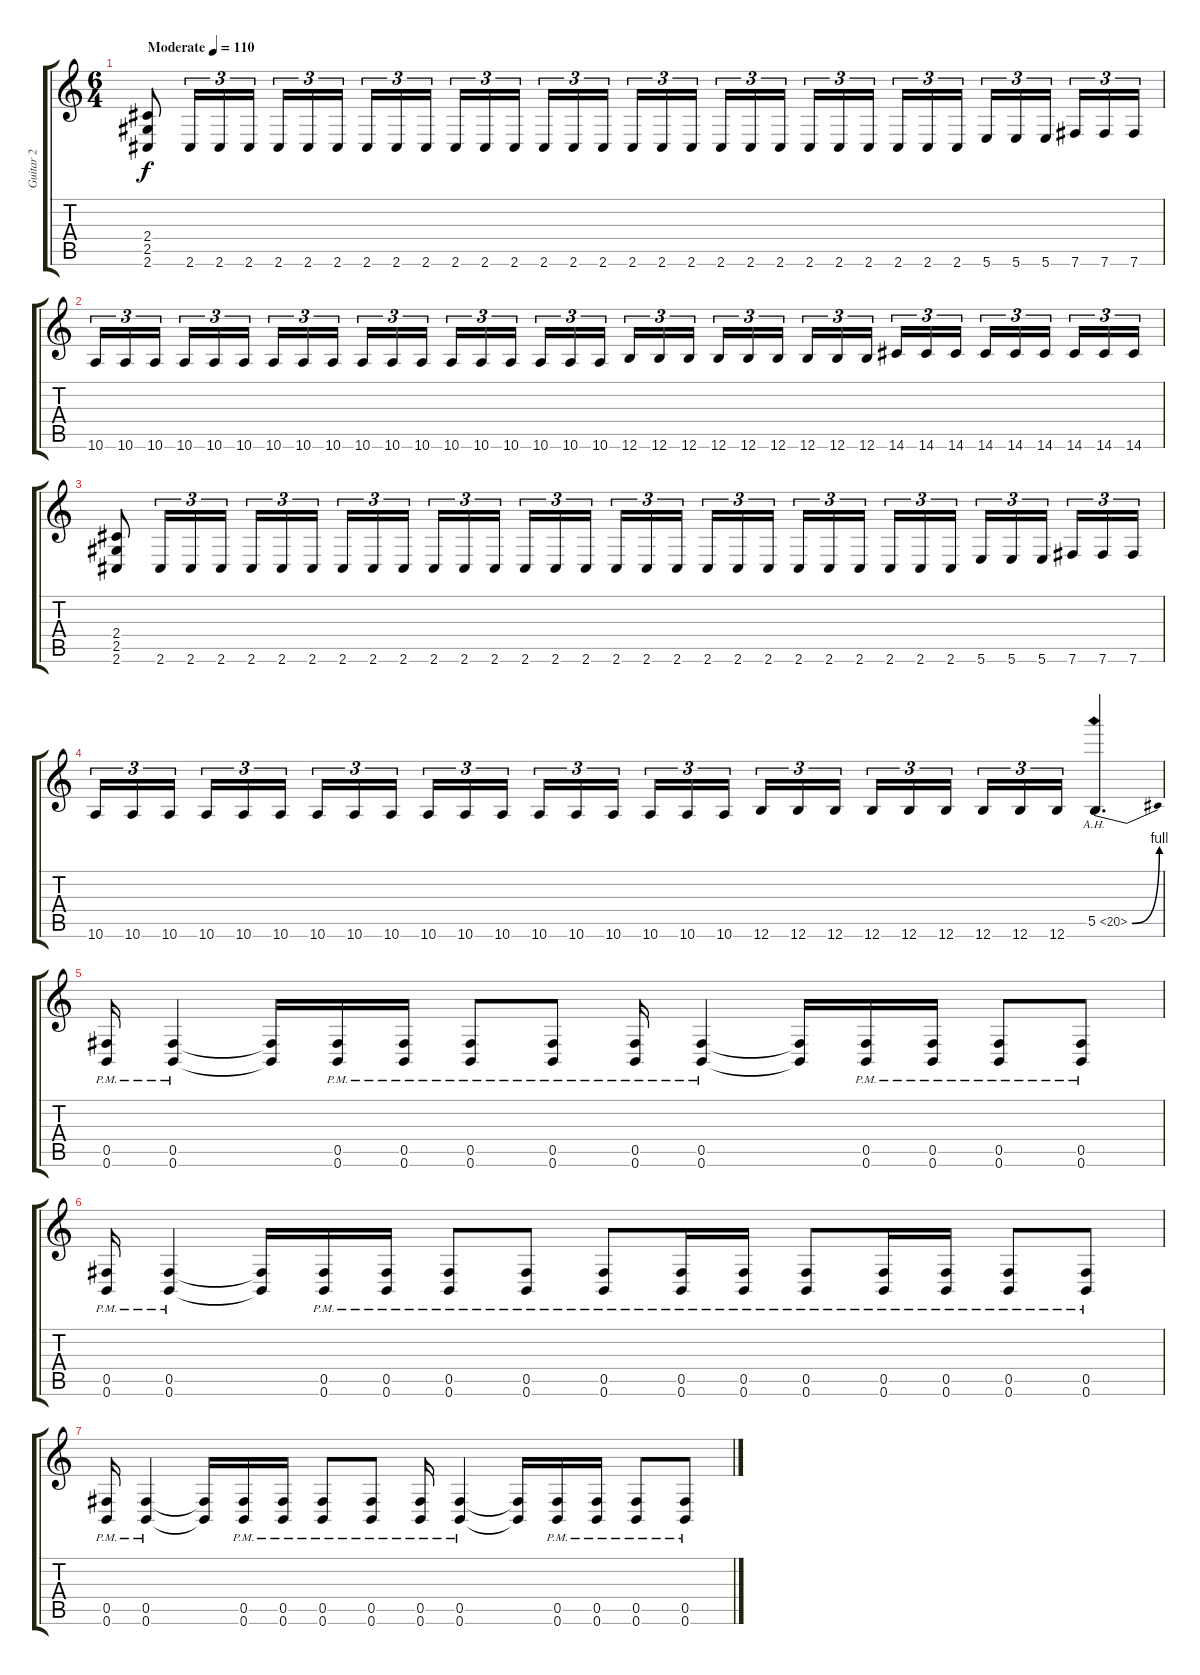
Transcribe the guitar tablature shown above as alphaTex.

\track ("Guitar 2" "Guitar 2") {solo instrument distortionguitar}
\staff {score tabs}
\tuning (Db4 Ab3 E3 B2 Gb2 B1) {hide}
\ts (6 4)
\tempo (110 "Moderate")
\clef g2
\ks c
(2.4 2.5 2.6).8{dy f instrument distortionguitar} 2.6.16{tu (3 2)} 2.6.16{tu (3 2)} 2.6.16{tu (3 2) beam splitsecondary} 2.6.16{tu (3 2)} 2.6.16{tu (3 2)} 2.6.16{tu (3 2) beam splitsecondary} 2.6.16{tu (3 2)} 2.6.16{tu (3 2)} 2.6.16{tu (3 2) beam splitsecondary} 2.6.16{tu (3 2)} 2.6.16{tu (3 2)} 2.6.16{tu (3 2) beam splitsecondary} 2.6.16{tu (3 2)} 2.6.16{tu (3 2)} 2.6.16{tu (3 2)} 2.6.16{tu (3 2)} 2.6.16{tu (3 2)} 2.6.16{tu (3 2) beam splitsecondary} 2.6.16{tu (3 2)} 2.6.16{tu (3 2)} 2.6.16{tu (3 2) beam splitsecondary} 2.6.16{tu (3 2)} 2.6.16{tu (3 2)} 2.6.16{tu (3 2) beam splitsecondary} 2.6.16{tu (3 2)} 2.6.16{tu (3 2)} 2.6.16{tu (3 2) beam splitsecondary} 5.6.16{tu (3 2)} 5.6.16{tu (3 2)} 5.6.16{tu (3 2) beam splitsecondary} 7.6.16{tu (3 2)} 7.6.16{tu (3 2)} 7.6.16{tu (3 2)} |
10.6.16{tu (3 2)} 10.6.16{tu (3 2)} 10.6.16{tu (3 2) beam splitsecondary} 10.6.16{tu (3 2)} 10.6.16{tu (3 2)} 10.6.16{tu (3 2) beam splitsecondary} 10.6.16{tu (3 2)} 10.6.16{tu (3 2)} 10.6.16{tu (3 2) beam splitsecondary} 10.6.16{tu (3 2)} 10.6.16{tu (3 2)} 10.6.16{tu (3 2) beam splitsecondary} 10.6.16{tu (3 2)} 10.6.16{tu (3 2)} 10.6.16{tu (3 2) beam splitsecondary} 10.6.16{tu (3 2)} 10.6.16{tu (3 2)} 10.6.16{tu (3 2)} 12.6.16{tu (3 2)} 12.6.16{tu (3 2)} 12.6.16{tu (3 2) beam splitsecondary} 12.6.16{tu (3 2)} 12.6.16{tu (3 2)} 12.6.16{tu (3 2) beam splitsecondary} 12.6.16{tu (3 2)} 12.6.16{tu (3 2)} 12.6.16{tu (3 2) beam splitsecondary} 14.6.16{tu (3 2)} 14.6.16{tu (3 2)} 14.6.16{tu (3 2) beam splitsecondary} 14.6.16{tu (3 2)} 14.6.16{tu (3 2)} 14.6.16{tu (3 2) beam splitsecondary} 14.6.16{tu (3 2)} 14.6.16{tu (3 2)} 14.6.16{tu (3 2)} |
(2.4 2.5 2.6).8 2.6.16{tu (3 2)} 2.6.16{tu (3 2)} 2.6.16{tu (3 2) beam splitsecondary} 2.6.16{tu (3 2)} 2.6.16{tu (3 2)} 2.6.16{tu (3 2) beam splitsecondary} 2.6.16{tu (3 2)} 2.6.16{tu (3 2)} 2.6.16{tu (3 2) beam splitsecondary} 2.6.16{tu (3 2)} 2.6.16{tu (3 2)} 2.6.16{tu (3 2) beam splitsecondary} 2.6.16{tu (3 2)} 2.6.16{tu (3 2)} 2.6.16{tu (3 2)} 2.6.16{tu (3 2)} 2.6.16{tu (3 2)} 2.6.16{tu (3 2) beam splitsecondary} 2.6.16{tu (3 2)} 2.6.16{tu (3 2)} 2.6.16{tu (3 2) beam splitsecondary} 2.6.16{tu (3 2)} 2.6.16{tu (3 2)} 2.6.16{tu (3 2) beam splitsecondary} 2.6.16{tu (3 2)} 2.6.16{tu (3 2)} 2.6.16{tu (3 2) beam splitsecondary} 5.6.16{tu (3 2)} 5.6.16{tu (3 2)} 5.6.16{tu (3 2) beam splitsecondary} 7.6.16{tu (3 2)} 7.6.16{tu (3 2)} 7.6.16{tu (3 2)} |
10.6.16{tu (3 2)} 10.6.16{tu (3 2)} 10.6.16{tu (3 2) beam splitsecondary} 10.6.16{tu (3 2)} 10.6.16{tu (3 2)} 10.6.16{tu (3 2) beam splitsecondary} 10.6.16{tu (3 2)} 10.6.16{tu (3 2)} 10.6.16{tu (3 2) beam splitsecondary} 10.6.16{tu (3 2)} 10.6.16{tu (3 2)} 10.6.16{tu (3 2) beam splitsecondary} 10.6.16{tu (3 2)} 10.6.16{tu (3 2)} 10.6.16{tu (3 2) beam splitsecondary} 10.6.16{tu (3 2)} 10.6.16{tu (3 2)} 10.6.16{tu (3 2)} 12.6.16{tu (3 2)} 12.6.16{tu (3 2)} 12.6.16{tu (3 2) beam splitsecondary} 12.6.16{tu (3 2)} 12.6.16{tu (3 2)} 12.6.16{tu (3 2) beam splitsecondary} 12.6.16{tu (3 2)} 12.6.16{tu (3 2)} 12.6.16{tu (3 2)} 5.5{be (bend 0 0 60 4) ah 15}.4{d} |
(0.5{pm} 0.6{pm}).16 (0.5{pm} 0.6{pm}).4 (0.5{t} 0.6{t}).16 (0.5{pm} 0.6{pm}).16 (0.5{pm} 0.6{pm}).16 (0.5{pm} 0.6{pm}).8 (0.5{pm} 0.6{pm}).8 (0.5{pm} 0.6{pm}).16 (0.5{pm} 0.6{pm}).4 (0.5{t} 0.6{t}).16 (0.5{pm} 0.6{pm}).16 (0.5{pm} 0.6{pm}).16 (0.5{pm} 0.6{pm}).8 (0.5{pm} 0.6{pm}).8 |
(0.5{pm} 0.6{pm}).16 (0.5{pm} 0.6{pm}).4 (0.5{t} 0.6{t}).16 (0.5{pm} 0.6{pm}).16 (0.5{pm} 0.6{pm}).16 (0.5{pm} 0.6{pm}).8 (0.5{pm} 0.6{pm}).8 (0.5{pm} 0.6{pm}).8 (0.5{pm} 0.6{pm}).16 (0.5{pm} 0.6{pm}).16 (0.5{pm} 0.6{pm}).8 (0.5{pm} 0.6{pm}).16 (0.5{pm} 0.6{pm}).16 (0.5{pm} 0.6{pm}).8 (0.5{pm} 0.6{pm}).8 |
(0.5{pm} 0.6{pm}).16 (0.5{pm} 0.6{pm}).4 (0.5{t} 0.6{t}).16 (0.5{pm} 0.6{pm}).16 (0.5{pm} 0.6{pm}).16 (0.5{pm} 0.6{pm}).8 (0.5{pm} 0.6{pm}).8 (0.5{pm} 0.6{pm}).16 (0.5{pm} 0.6{pm}).4 (0.5{t} 0.6{t}).16 (0.5{pm} 0.6{pm}).16 (0.5{pm} 0.6{pm}).16 (0.5{pm} 0.6{pm}).8 (0.5{pm} 0.6{pm}).8
